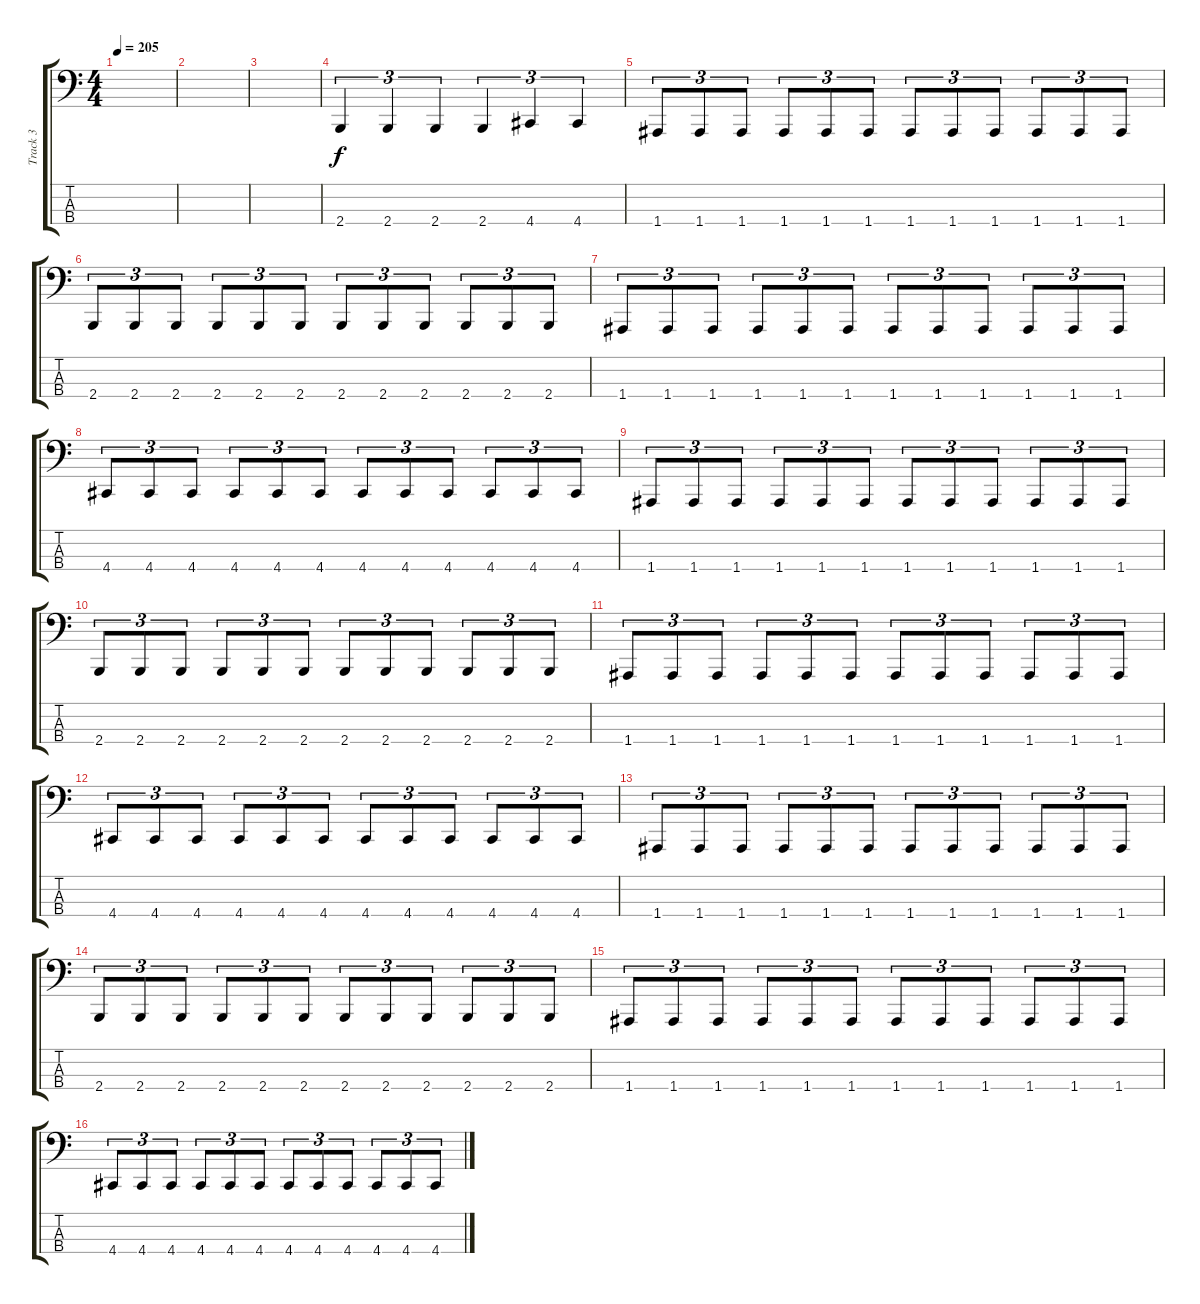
\track ("Track 3" "Track 3") {instrument electricbasspick}
\staff {score tabs}
\tuning (D2 A1 E1 A0) {hide}
\ts (4 4)
\tempo 205
\clef f4
\ks c
|
|
|
2.4.4{tu (3 2)} 2.4.4{tu (3 2)} 2.4.4{tu (3 2)} 2.4.4{tu (3 2)} 4.4.4{tu (3 2)} 4.4.4{tu (3 2)} |
1.4.8{tu (3 2)} 1.4.8{tu (3 2)} 1.4.8{tu (3 2)} 1.4.8{tu (3 2)} 1.4.8{tu (3 2)} 1.4.8{tu (3 2)} 1.4.8{tu (3 2)} 1.4.8{tu (3 2)} 1.4.8{tu (3 2)} 1.4.8{tu (3 2)} 1.4.8{tu (3 2)} 1.4.8{tu (3 2)} |
2.4.8{tu (3 2)} 2.4.8{tu (3 2)} 2.4.8{tu (3 2)} 2.4.8{tu (3 2)} 2.4.8{tu (3 2)} 2.4.8{tu (3 2)} 2.4.8{tu (3 2)} 2.4.8{tu (3 2)} 2.4.8{tu (3 2)} 2.4.8{tu (3 2)} 2.4.8{tu (3 2)} 2.4.8{tu (3 2)} |
1.4.8{tu (3 2)} 1.4.8{tu (3 2)} 1.4.8{tu (3 2)} 1.4.8{tu (3 2)} 1.4.8{tu (3 2)} 1.4.8{tu (3 2)} 1.4.8{tu (3 2)} 1.4.8{tu (3 2)} 1.4.8{tu (3 2)} 1.4.8{tu (3 2)} 1.4.8{tu (3 2)} 1.4.8{tu (3 2)} |
4.4.8{tu (3 2)} 4.4.8{tu (3 2)} 4.4.8{tu (3 2)} 4.4.8{tu (3 2)} 4.4.8{tu (3 2)} 4.4.8{tu (3 2)} 4.4.8{tu (3 2)} 4.4.8{tu (3 2)} 4.4.8{tu (3 2)} 4.4.8{tu (3 2)} 4.4.8{tu (3 2)} 4.4.8{tu (3 2)} |
1.4.8{tu (3 2)} 1.4.8{tu (3 2)} 1.4.8{tu (3 2)} 1.4.8{tu (3 2)} 1.4.8{tu (3 2)} 1.4.8{tu (3 2)} 1.4.8{tu (3 2)} 1.4.8{tu (3 2)} 1.4.8{tu (3 2)} 1.4.8{tu (3 2)} 1.4.8{tu (3 2)} 1.4.8{tu (3 2)} |
2.4.8{tu (3 2)} 2.4.8{tu (3 2)} 2.4.8{tu (3 2)} 2.4.8{tu (3 2)} 2.4.8{tu (3 2)} 2.4.8{tu (3 2)} 2.4.8{tu (3 2)} 2.4.8{tu (3 2)} 2.4.8{tu (3 2)} 2.4.8{tu (3 2)} 2.4.8{tu (3 2)} 2.4.8{tu (3 2)} |
1.4.8{tu (3 2)} 1.4.8{tu (3 2)} 1.4.8{tu (3 2)} 1.4.8{tu (3 2)} 1.4.8{tu (3 2)} 1.4.8{tu (3 2)} 1.4.8{tu (3 2)} 1.4.8{tu (3 2)} 1.4.8{tu (3 2)} 1.4.8{tu (3 2)} 1.4.8{tu (3 2)} 1.4.8{tu (3 2)} |
4.4.8{tu (3 2)} 4.4.8{tu (3 2)} 4.4.8{tu (3 2)} 4.4.8{tu (3 2)} 4.4.8{tu (3 2)} 4.4.8{tu (3 2)} 4.4.8{tu (3 2)} 4.4.8{tu (3 2)} 4.4.8{tu (3 2)} 4.4.8{tu (3 2)} 4.4.8{tu (3 2)} 4.4.8{tu (3 2)} |
1.4.8{tu (3 2)} 1.4.8{tu (3 2)} 1.4.8{tu (3 2)} 1.4.8{tu (3 2)} 1.4.8{tu (3 2)} 1.4.8{tu (3 2)} 1.4.8{tu (3 2)} 1.4.8{tu (3 2)} 1.4.8{tu (3 2)} 1.4.8{tu (3 2)} 1.4.8{tu (3 2)} 1.4.8{tu (3 2)} |
2.4.8{tu (3 2)} 2.4.8{tu (3 2)} 2.4.8{tu (3 2)} 2.4.8{tu (3 2)} 2.4.8{tu (3 2)} 2.4.8{tu (3 2)} 2.4.8{tu (3 2)} 2.4.8{tu (3 2)} 2.4.8{tu (3 2)} 2.4.8{tu (3 2)} 2.4.8{tu (3 2)} 2.4.8{tu (3 2)} |
1.4.8{tu (3 2)} 1.4.8{tu (3 2)} 1.4.8{tu (3 2)} 1.4.8{tu (3 2)} 1.4.8{tu (3 2)} 1.4.8{tu (3 2)} 1.4.8{tu (3 2)} 1.4.8{tu (3 2)} 1.4.8{tu (3 2)} 1.4.8{tu (3 2)} 1.4.8{tu (3 2)} 1.4.8{tu (3 2)} |
4.4.8{tu (3 2)} 4.4.8{tu (3 2)} 4.4.8{tu (3 2)} 4.4.8{tu (3 2)} 4.4.8{tu (3 2)} 4.4.8{tu (3 2)} 4.4.8{tu (3 2)} 4.4.8{tu (3 2)} 4.4.8{tu (3 2)} 4.4.8{tu (3 2)} 4.4.8{tu (3 2)} 4.4.8{tu (3 2)}
